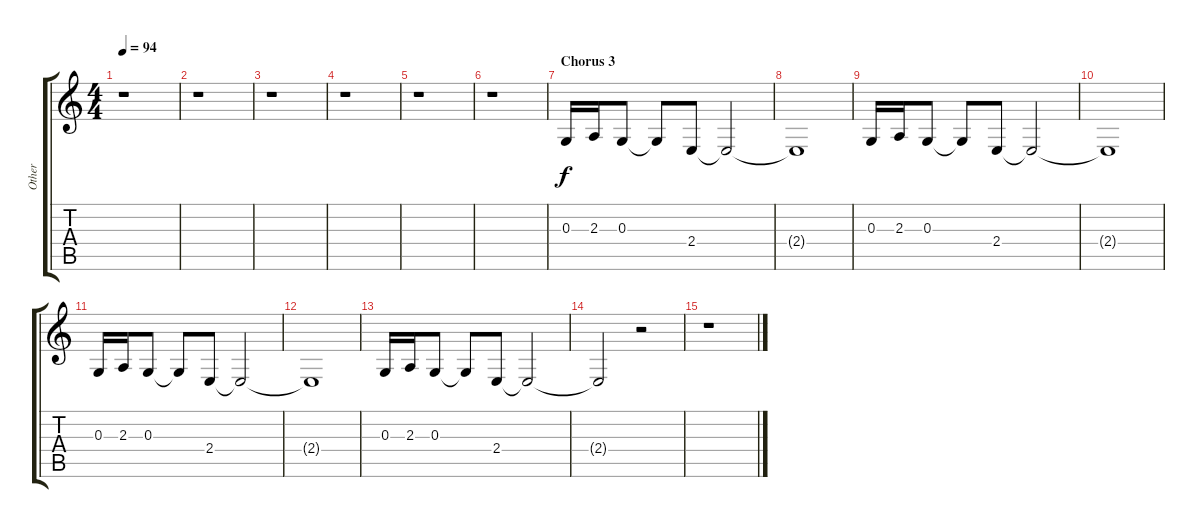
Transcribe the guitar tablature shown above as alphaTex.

\track ("Other" "Other") {instrument drawbarorgan}
\staff {score tabs}
\tuning (E4 B3 G3 D3 A2 E2) {hide}
\ts (4 4)
\tempo 94
\clef g2
\ks c
r.1{dy f} |
r.1 |
r.1 |
r.1 |
r.1 |
r.1 |
\section ("" "Chorus 3")
0.3.16 2.3.16 0.3.8 0.3{t}.8 2.4.8 2.4{t}.2 |
2.4{t}.1 |
0.3.16 2.3.16 0.3.8 0.3{t}.8 2.4.8 2.4{t}.2 |
2.4{t}.1 |
0.3.16 2.3.16 0.3.8 0.3{t}.8 2.4.8 2.4{t}.2 |
2.4{t}.1 |
0.3.16 2.3.16 0.3.8 0.3{t}.8 2.4.8 2.4{t}.2 |
2.4{t}.2 r.2 |
r.1
